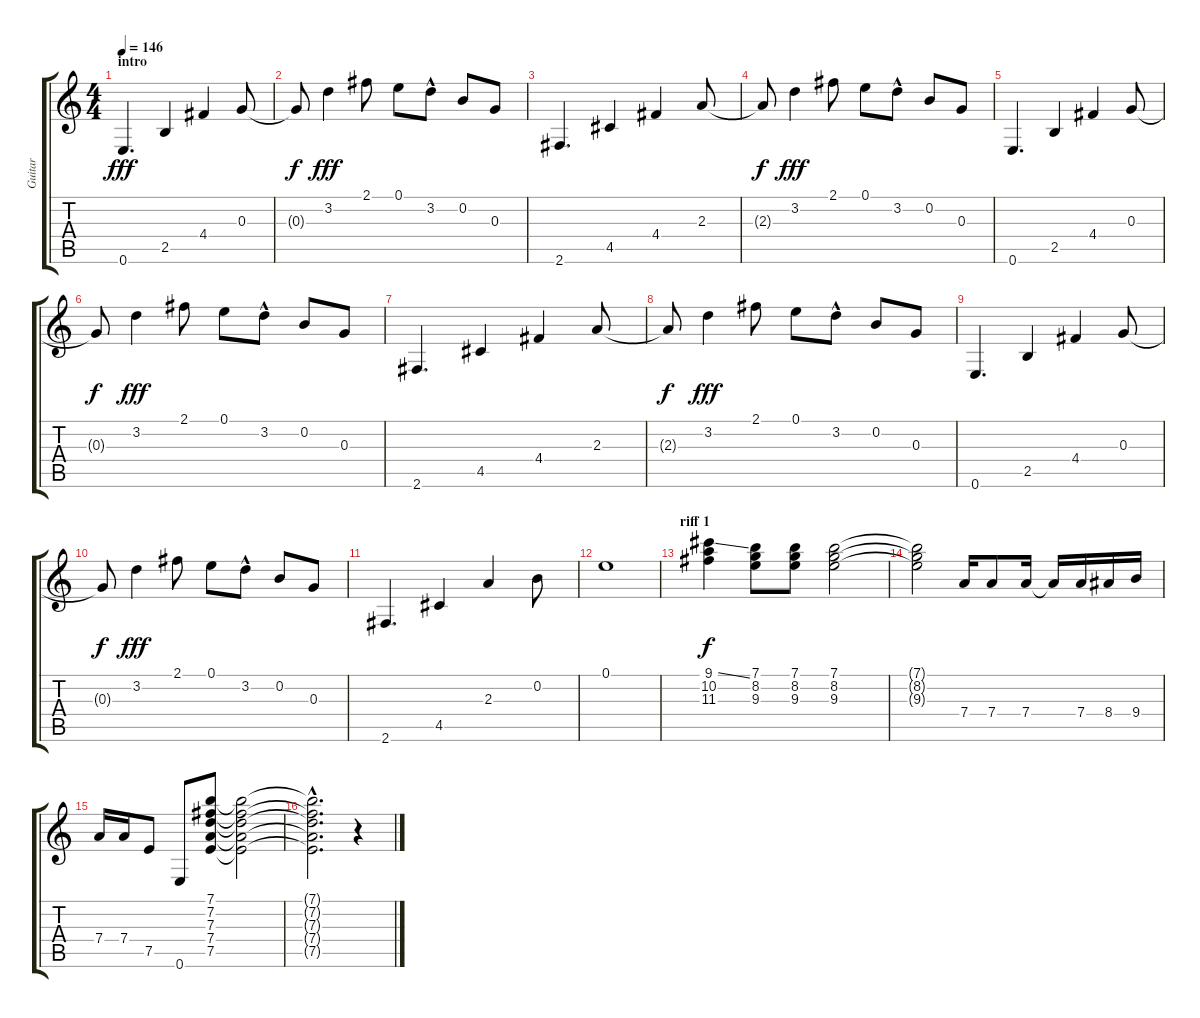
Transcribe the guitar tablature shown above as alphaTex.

\track ("Guitar" "Guitar") {instrument distortionguitar}
\staff {score tabs}
\tuning (E4 B3 G3 D3 A2 E2) {hide}
\ts (4 4)
\section ("" "intro")
\tempo 146
\clef g2
\ks c
0.6.4{d dy fff volume 2 instrument distortionguitar} 2.5.4 4.4.4{volume 2} 0.3.8 |
0.3{t}.8{dy f} 3.2.4{dy fff volume 3} 2.1.8 0.1.8{volume 4} 3.2{hac}.8 0.2.8 0.3.8 |
2.6.4{d volume 5} 4.5.4 4.4.4{volume 6} 2.3.8 |
2.3{t}.8{dy f} 3.2.4{dy fff volume 7} 2.1.8 0.1.8 3.2{hac}.8 0.2.8 0.3.8 |
0.6.4{d} 2.5.4 4.4.4 0.3.8 |
0.3{t}.8{dy f} 3.2.4{dy fff} 2.1.8 0.1.8 3.2{hac}.8 0.2.8 0.3.8 |
2.6.4{d} 4.5.4 4.4.4 2.3.8 |
2.3{t}.8{dy f} 3.2.4{dy fff} 2.1.8 0.1.8 3.2{hac}.8 0.2.8 0.3.8 |
0.6.4{d} 2.5.4 4.4.4 0.3.8 |
0.3{t}.8{dy f} 3.2.4{dy fff} 2.1.8 0.1.8 3.2{hac}.8 0.2.8 0.3.8 |
2.6.4{d} 4.5.4 2.3.4 0.2.8 |
0.1.1 |
\section ("" "riff 1")
(9.1{ss} 10.2 11.3).4{dy f volume 14 instrument overdrivenguitar} (7.1 8.2 9.3).8 (7.1 8.2 9.3).8 (7.1 8.2 9.3).2 |
(7.1{t} 8.2{t} 9.3{t}).2 7.4.16 7.4.8 7.4.16 7.4{t}.16 7.4.16 8.4.16 9.4.16 |
7.4.16 7.4.16 7.5.8 0.6.8 (7.1 7.2 7.3 7.4 7.5).8 (7.1{t} 7.2{t} 7.3{t} 7.4{t} 7.5{t}).2 |
(7.1{hac t} 7.2{hac t} 7.3{hac t} 7.4{hac t} 7.5{hac t}).2{d} r.4
